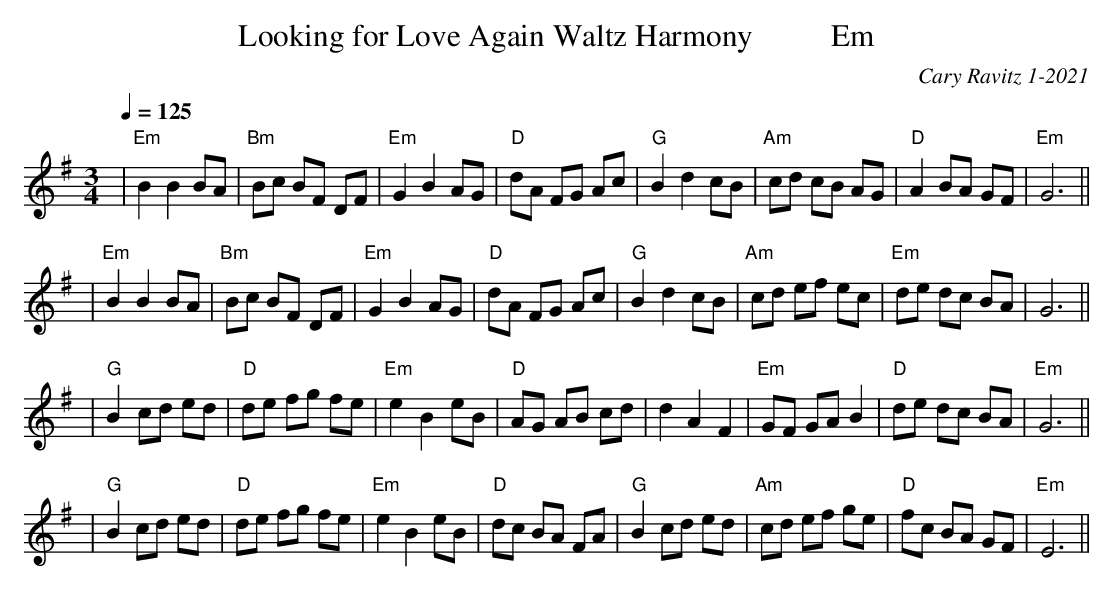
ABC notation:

X:1
T:Looking for Love Again Waltz Harmony          Em
C:Cary Ravitz 1-2021
M:3/4
L:1/8
Q:1/4=125
K:Em
| "Em"B2 B2 BA | "Bm" Bc BF DF | "Em"G2 B2 AG | "D"dA FG Ac | "G"B2 d2 cB | "Am"cd cB AG | "D"A2 BA GF | "Em"G6 ||
| "Em"B2 B2 BA | "Bm" Bc BF DF | "Em"G2 B2 AG | "D"dA FG Ac | "G"B2 d2 cB | "Am"cd ef ec | "Em"de dc BA | G6  ||
| "G"B2 cd ed | "D" de fg fe | "Em"e2 B2 eB | "D"AG AB cd | d2 A2 F2 | "Em" GF GA B2 | "D"de dc BA | "Em"G6 ||
| "G"B2 cd ed | "D" de fg fe | "Em"e2 B2 eB | "D"dc BA FA | "G"B2 cd ed | "Am"cd ef ge | "D"fc BA GF | "Em"E6 ||
